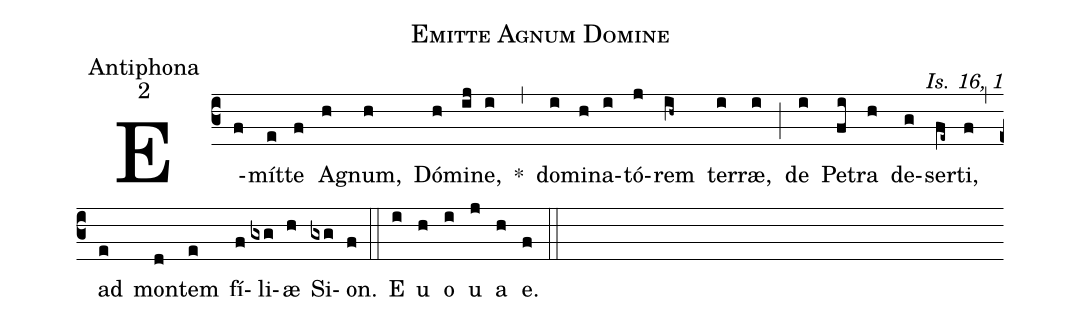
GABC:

name:Emitte Agnum Domine;
office-part:Antiphona;
mode:2;
commentary:Is. 16, 1;
%%
(c3) E(f)mít(e)te(f) Ag(h)num,(h) Dó(h)mi(ij)ne,(i) *(,) do(i)mi(h)na(i)tó(j)rem(ih~) ter(i)ræ,(i) (;) de(i) Pe(fi)tra(h) de(g)ser(fe~)ti,(f) (,) ad(e) mon(d)tem(e) fí(f)li(gxg)æ(h) Si(gxg)on.(f) (::) E(i) u(h) o(i) u(j) a(h) e.(f) (::)
